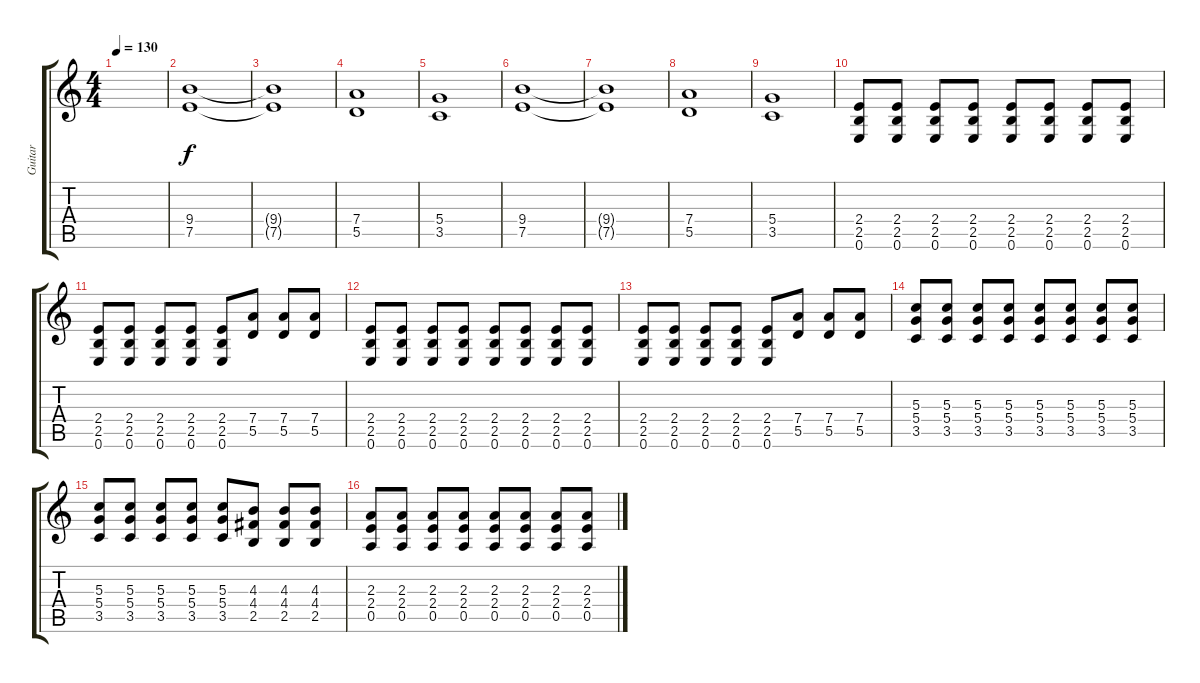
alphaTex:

\track ("Guitar" "Guitar") {instrument distortionguitar}
\staff {score tabs}
\tuning (E4 B3 G3 D3 A2 E2) {hide}
\ts (4 4)
\tempo 130
\clef g2
\ks c
|
(9.4 7.5).1 |
(9.4{t} 7.5{t}).1 |
(7.4 5.5).1 |
(5.4 3.5).1 |
(9.4 7.5).1 |
(9.4{t} 7.5{t}).1 |
(7.4 5.5).1 |
(5.4 3.5).1 |
(2.4 2.5 0.6).8 (2.4 2.5 0.6).8 (2.4 2.5 0.6).8 (2.4 2.5 0.6).8 (2.4 2.5 0.6).8 (2.4 2.5 0.6).8 (2.4 2.5 0.6).8 (2.4 2.5 0.6).8 |
(2.4 2.5 0.6).8 (2.4 2.5 0.6).8 (2.4 2.5 0.6).8 (2.4 2.5 0.6).8 (2.4 2.5 0.6).8 (7.4 5.5).8 (7.4 5.5).8 (7.4 5.5).8 |
(2.4 2.5 0.6).8 (2.4 2.5 0.6).8 (2.4 2.5 0.6).8 (2.4 2.5 0.6).8 (2.4 2.5 0.6).8 (2.4 2.5 0.6).8 (2.4 2.5 0.6).8 (2.4 2.5 0.6).8 |
(2.4 2.5 0.6).8 (2.4 2.5 0.6).8 (2.4 2.5 0.6).8 (2.4 2.5 0.6).8 (2.4 2.5 0.6).8 (7.4 5.5).8 (7.4 5.5).8 (7.4 5.5).8 |
(5.3 5.4 3.5).8 (5.3 5.4 3.5).8 (5.3 5.4 3.5).8 (5.3 5.4 3.5).8 (5.3 5.4 3.5).8 (5.3 5.4 3.5).8 (5.3 5.4 3.5).8 (5.3 5.4 3.5).8 |
(5.3 5.4 3.5).8 (5.3 5.4 3.5).8 (5.3 5.4 3.5).8 (5.3 5.4 3.5).8 (5.3 5.4 3.5).8 (4.3 4.4 2.5).8 (4.3 4.4 2.5).8 (4.3 4.4 2.5).8 |
(2.3 2.4 0.5).8 (2.3 2.4 0.5).8 (2.3 2.4 0.5).8 (2.3 2.4 0.5).8 (2.3 2.4 0.5).8 (2.3 2.4 0.5).8 (2.3 2.4 0.5).8 (2.3 2.4 0.5).8
